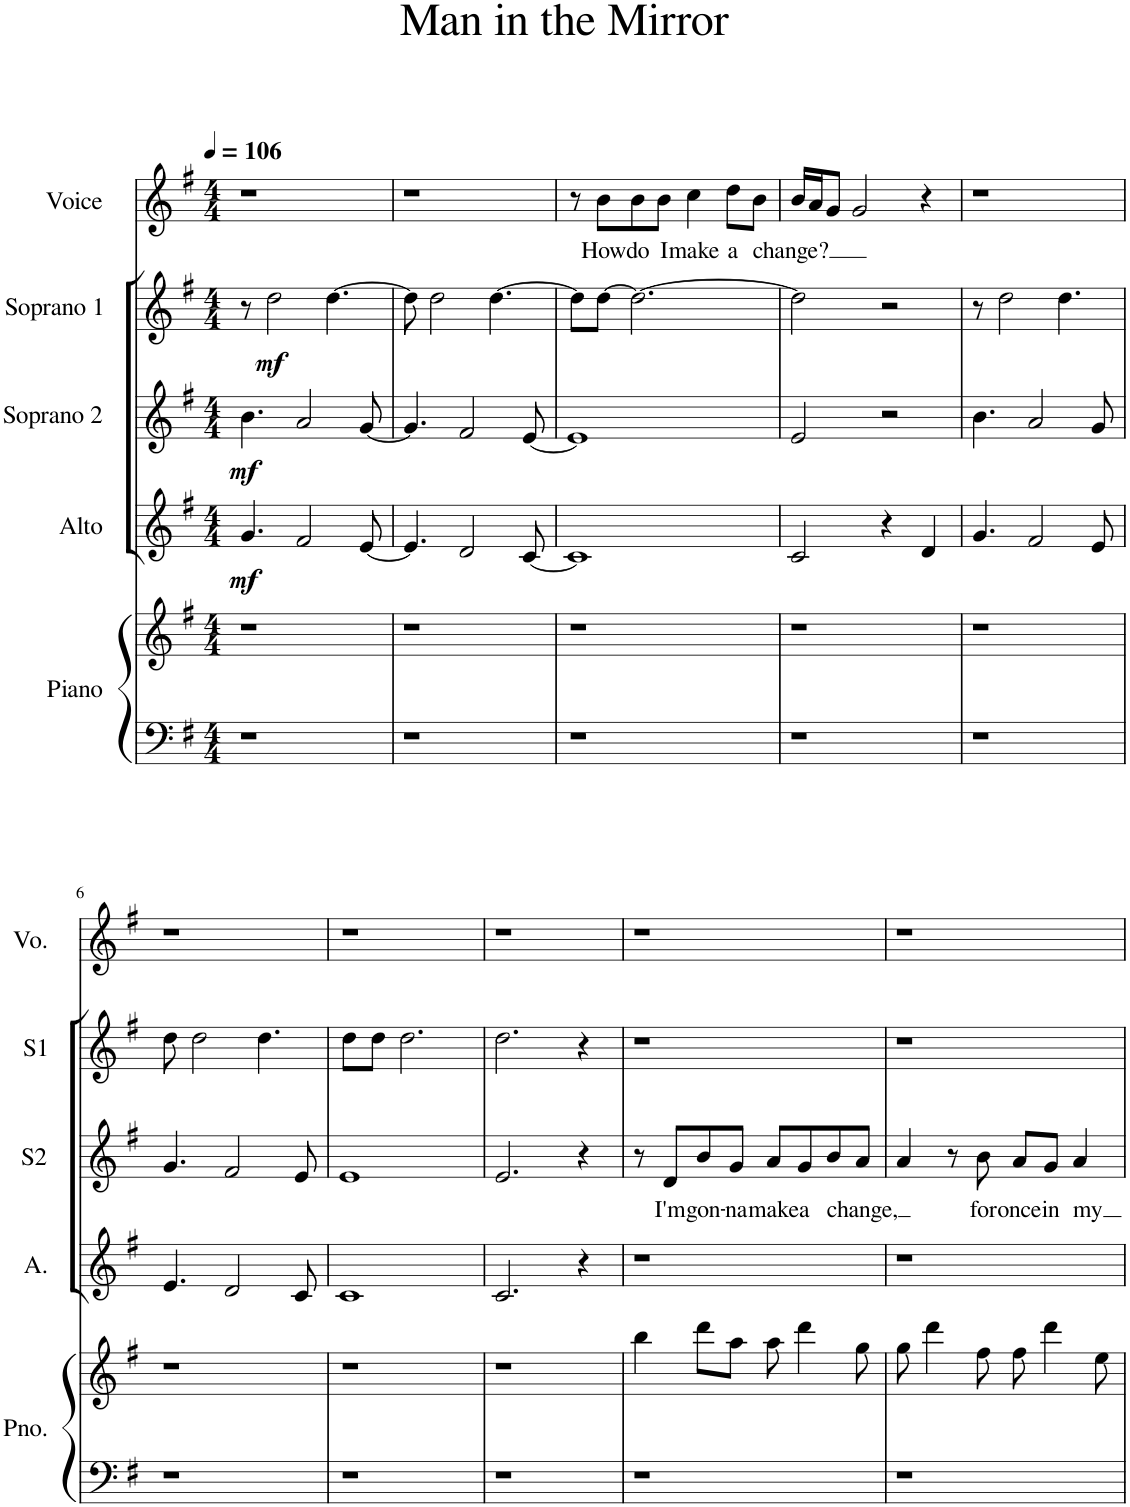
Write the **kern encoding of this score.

**kern	**kern	**kern	**dynam	**kern	**text	**dynam	**kern	**dynam	**kern	**text
*part5	*part5	*part4	*part4	*part3	*part3	*part3	*part2	*part2	*part1	*part1
*staff6	*staff5	*staff4	*staff4	*staff3	*staff3	*staff3	*staff2	*staff2	*staff1	*staff1
*I"Piano	*	*I"Alto	*	*I"Soprano 2	*	*	*I"Soprano 1	*	*I"Voice	*
*I'Pno.	*	*I'A.	*	*I'S2	*	*	*I'S1	*	*I'Vo.	*
*clefF4	*clefG2	*clefG2	*	*clefG2	*	*	*clefG2	*	*clefG2	*
*k[f#]	*k[f#]	*k[f#]	*	*k[f#]	*	*	*k[f#]	*	*k[f#]	*
*G:	*G:	*G:	*	*G:	*	*	*G:	*	*G:	*
*M4/4	*M4/4	*M4/4	*	*M4/4	*	*	*M4/4	*	*M4/4	*
*MM106	*MM106	*MM106	*	*MM106	*	*	*MM106	*	*MM106	*
=1	=1	=1	=1	=1	=1	=1	=1	=1	=1	=1
!	!	!	!LO:DY:b	!	!	!LO:DY:b	!	!	!	!
1r	1r	4.g/	mf	4.b\	.	mf	8r	.	1r	.
!	!	!	!	!	!	!	!	!LO:DY:b	!	!
.	.	.	.	.	.	.	2dd\	mf	.	.
.	.	2f#/	.	2a/	.	.	.	.	.	.
.	.	.	.	.	.	.	[4.dd\	.	.	.
.	.	[8e/	.	[8g/	.	.	.	.	.	.
=2	=2	=2	=2	=2	=2	=2	=2	=2	=2	=2
1r	1r	4.e/]	.	4.g/]	.	.	8dd\]	.	1r	.
.	.	.	.	.	.	.	2dd\	.	.	.
.	.	2d/	.	2f#/	.	.	.	.	.	.
.	.	.	.	.	.	.	[4.dd\	.	.	.
.	.	[8c/	.	[8e/	.	.	.	.	.	.
=3	=3	=3	=3	=3	=3	=3	=3	=3	=3	=3
1r	1r	1c]	.	1e]	.	.	8dd\L]	.	8r	.
!	!	!	!	!	!	!	!	!	!	!LO:LY:b
.	.	.	.	.	.	.	[8dd\J	.	8b\L	How
!	!	!	!	!	!	!	!	!	!	!LO:LY:b
.	.	.	.	.	.	.	2.dd\_	.	8b\	do
!	!	!	!	!	!	!	!	!	!	!LO:LY:b
.	.	.	.	.	.	.	.	.	8b\J	I
!	!	!	!	!	!	!	!	!	!	!LO:LY:b
.	.	.	.	.	.	.	.	.	4cc\	make
!	!	!	!	!	!	!	!	!	!	!LO:LY:b
.	.	.	.	.	.	.	.	.	8dd\L	a
!	!	!	!	!	!	!	!	!	!	!LO:LY:b
.	.	.	.	.	.	.	.	.	8b\J	change?
=4	=4	=4	=4	=4	=4	=4	=4	=4	=4	=4
1r	1r	2c/	.	2e/	.	.	2dd\]	.	16b/LL	.
.	.	.	.	.	.	.	.	.	16a/J	.
.	.	.	.	.	.	.	.	.	8g/J	.
.	.	.	.	.	.	.	.	.	2g/	.
.	.	4r	.	2r	.	.	2r	.	.	.
.	.	4d/	.	.	.	.	.	.	4r	.
=5	=5	=5	=5	=5	=5	=5	=5	=5	=5	=5
1r	1r	4.g/	.	4.b\	.	.	8r	.	1r	.
.	.	.	.	.	.	.	2dd\	.	.	.
.	.	2f#/	.	2a/	.	.	.	.	.	.
.	.	.	.	.	.	.	4.dd\	.	.	.
.	.	8e/	.	8g/	.	.	.	.	.	.
!!LO:LB:g=z
=6	=6	=6	=6	=6	=6	=6	=6	=6	=6	=6
1r	1r	4.e/	.	4.g/	.	.	8dd\	.	1r	.
.	.	.	.	.	.	.	2dd\	.	.	.
.	.	2d/	.	2f#/	.	.	.	.	.	.
.	.	.	.	.	.	.	4.dd\	.	.	.
.	.	8c/	.	8e/	.	.	.	.	.	.
=7	=7	=7	=7	=7	=7	=7	=7	=7	=7	=7
1r	1r	1c	.	1e	.	.	8dd\L	.	1r	.
.	.	.	.	.	.	.	8dd\J	.	.	.
.	.	.	.	.	.	.	2.dd\	.	.	.
=8	=8	=8	=8	=8	=8	=8	=8	=8	=8	=8
1r	1r	2.c/	.	2.e/	.	.	2.dd\	.	1r	.
.	.	4r	.	4r	.	.	4r	.	.	.
=9	=9	=9	=9	=9	=9	=9	=9	=9	=9	=9
1r	4bb\	1r	.	8r	.	.	1r	.	1r	.
!	!	!	!	!	!LO:LY:b	!	!	!	!	!
.	.	.	.	8d/L	I'm	.	.	.	.	.
!	!	!	!	!	!LO:LY:b	!	!	!	!	!
.	8ddd\L	.	.	8b/	gon-	.	.	.	.	.
!	!	!	!	!	!LO:LY:b	!	!	!	!	!
.	8aa\J	.	.	8g/J	-na	.	.	.	.	.
!	!	!	!	!	!LO:LY:b	!	!	!	!	!
.	8aa\	.	.	8a/L	make	.	.	.	.	.
!	!	!	!	!	!LO:LY:b	!	!	!	!	!
.	4ddd\	.	.	8g/	a	.	.	.	.	.
!	!	!	!	!	!LO:LY:b	!	!	!	!	!
.	.	.	.	8b/	change,	.	.	.	.	.
.	8gg\	.	.	8a/J	.	.	.	.	.	.
=10	=10	=10	=10	=10	=10	=10	=10	=10	=10	=10
1r	8gg\	1r	.	4a/	.	.	1r	.	1r	.
.	4ddd\	.	.	.	.	.	.	.	.	.
.	.	.	.	8r	.	.	.	.	.	.
!	!	!	!	!	!LO:LY:b	!	!	!	!	!
.	8ff#\	.	.	8b\	for	.	.	.	.	.
!	!	!	!	!	!LO:LY:b	!	!	!	!	!
.	8ff#\	.	.	8a/L	once	.	.	.	.	.
!	!	!	!	!	!LO:LY:b	!	!	!	!	!
.	4ddd\	.	.	8g/J	in	.	.	.	.	.
!	!	!	!	!	!LO:LY:b	!	!	!	!	!
.	.	.	.	4a/	my	.	.	.	.	.
.	8ee\	.	.	.	.	.	.	.	.	.
=	=	=	=	=	=	=	=	=	=	=
*-	*-	*-	*-	*-	*-	*-	*-	*-	*-	*-
